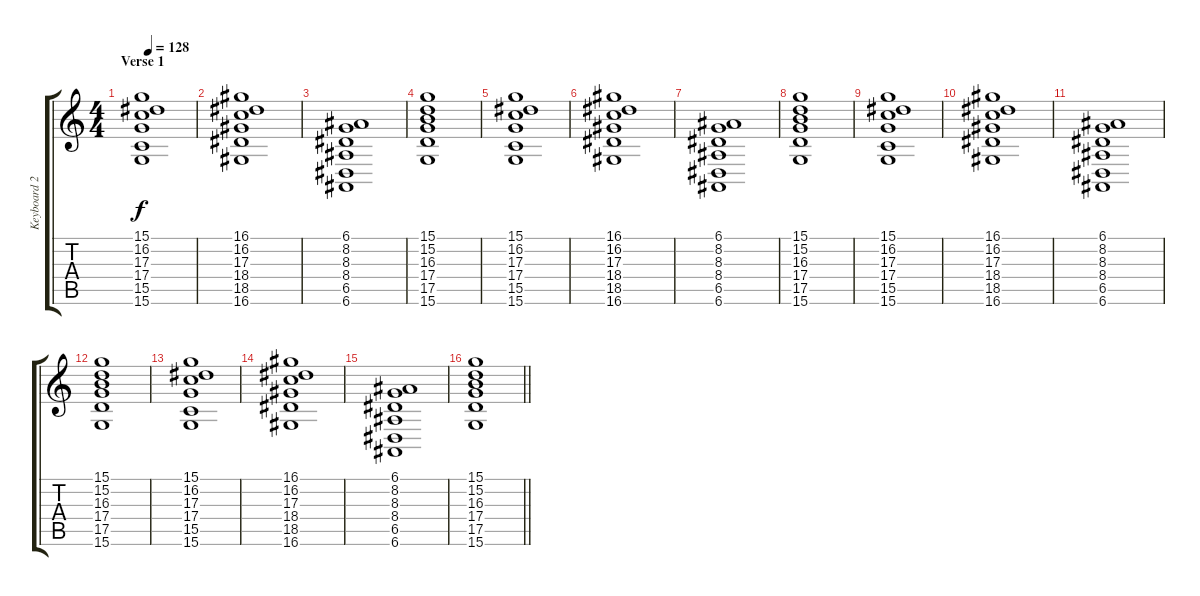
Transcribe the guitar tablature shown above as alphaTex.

\track ("Keyboard 2" "Keyboard 2") {instrument stringensemble2}
\staff {score tabs}
\tuning (E4 B3 G3 D3 A2 E2) {hide}
\ts (4 4)
\section ("" "Verse 1")
\tempo 128
\clef g2
\ks c
(15.1 16.2 17.3 17.4 15.5 15.6).1{dy f} |
(16.1 16.2 17.3 18.4 18.5 16.6).1 |
(6.1 8.2 8.3 8.4 6.5 6.6).1 |
(15.1 15.2 16.3 17.4 17.5 15.6).1 |
(15.1 16.2 17.3 17.4 15.5 15.6).1 |
(16.1 16.2 17.3 18.4 18.5 16.6).1 |
(6.1 8.2 8.3 8.4 6.5 6.6).1 |
(15.1 15.2 16.3 17.4 17.5 15.6).1 |
(15.1 16.2 17.3 17.4 15.5 15.6).1 |
(16.1 16.2 17.3 18.4 18.5 16.6).1 |
(6.1 8.2 8.3 8.4 6.5 6.6).1 |
(15.1 15.2 16.3 17.4 17.5 15.6).1 |
(15.1 16.2 17.3 17.4 15.5 15.6).1 |
(16.1 16.2 17.3 18.4 18.5 16.6).1 |
(6.1 8.2 8.3 8.4 6.5 6.6).1 |
\barLineRight lightlight
(15.1 15.2 16.3 17.4 17.5 15.6).1
